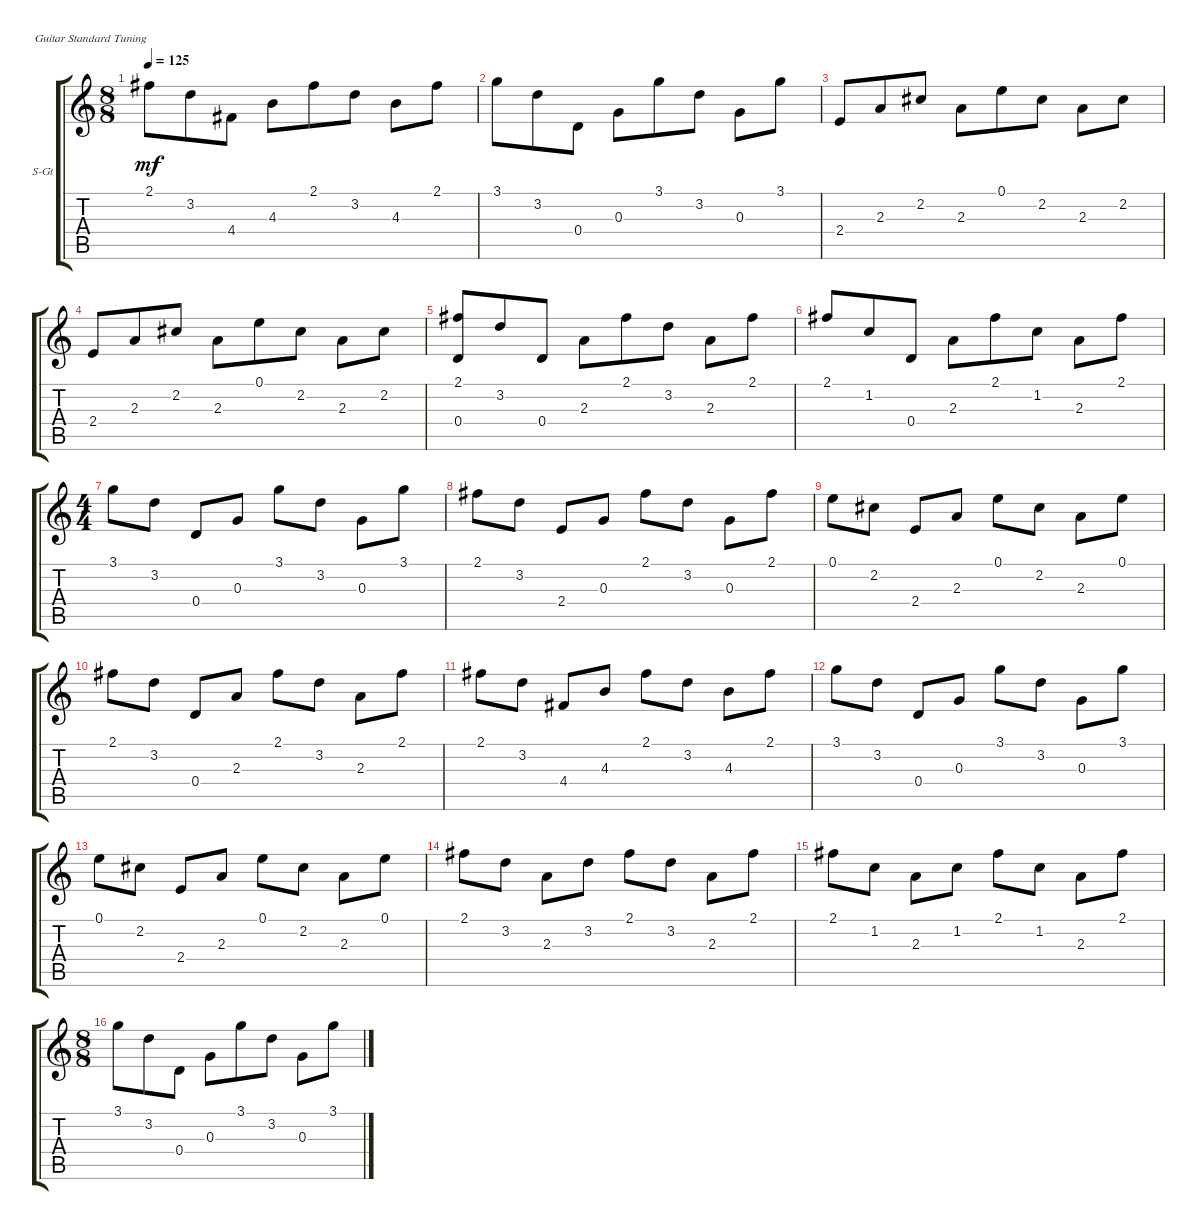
\defaultSystemsLayout 4
\bracketExtendMode groupsimilarinstruments
\firstSystemTrackNameOrientation horizontal
\otherSystemsTrackNameOrientation horizontal
\track ("Steel Guitar" "S-Gt") {instrument acousticguitarsteel}
\staff {score tabs}
\tuning (E4 B3 G3 D3 A2 E2)
\ts (8 8)
\tempo 125
\clef g2
\ks c
2.1.8{dy mf} 3.2.8 4.4.8 4.3.8 2.1.8 3.2.8 4.3.8 2.1.8 |
3.1.8 3.2.8 0.4.8 0.3.8 3.1.8 3.2.8 0.3.8 3.1.8 |
2.4.8 2.3.8 2.2.8 2.3.8 0.1.8 2.2.8 2.3.8 2.2.8 |
2.4.8 2.3.8 2.2.8 2.3.8 0.1.8 2.2.8 2.3.8 2.2.8 |
(2.1 0.4).8 3.2.8 0.4.8 2.3.8 2.1.8 3.2.8 2.3.8 2.1.8 |
2.1.8 1.2.8 0.4.8 2.3.8 2.1.8 1.2.8 2.3.8 2.1.8 |
\ts (4 4)
3.1.8 3.2.8 0.4.8 0.3.8 3.1.8 3.2.8 0.3.8 3.1.8 |
2.1.8 3.2.8 2.4.8 0.3.8 2.1.8 3.2.8 0.3.8 2.1.8 |
0.1.8 2.2.8 2.4.8 2.3.8 0.1.8 2.2.8 2.3.8 0.1.8 |
2.1.8 3.2.8 0.4.8 2.3.8 2.1.8 3.2.8 2.3.8 2.1.8 |
2.1.8 3.2.8 4.4.8 4.3.8 2.1.8 3.2.8 4.3.8 2.1.8 |
3.1.8 3.2.8 0.4.8 0.3.8 3.1.8 3.2.8 0.3.8 3.1.8 |
0.1.8 2.2.8 2.4.8 2.3.8 0.1.8 2.2.8 2.3.8 0.1.8 |
2.1.8 3.2.8 2.3.8 3.2.8 2.1.8 3.2.8 2.3.8 2.1.8 |
2.1.8 1.2.8 2.3.8 1.2.8 2.1.8 1.2.8 2.3.8 2.1.8 |
\ts (8 8)
3.1.8 3.2.8 0.4.8 0.3.8 3.1.8 3.2.8 0.3.8 3.1.8
